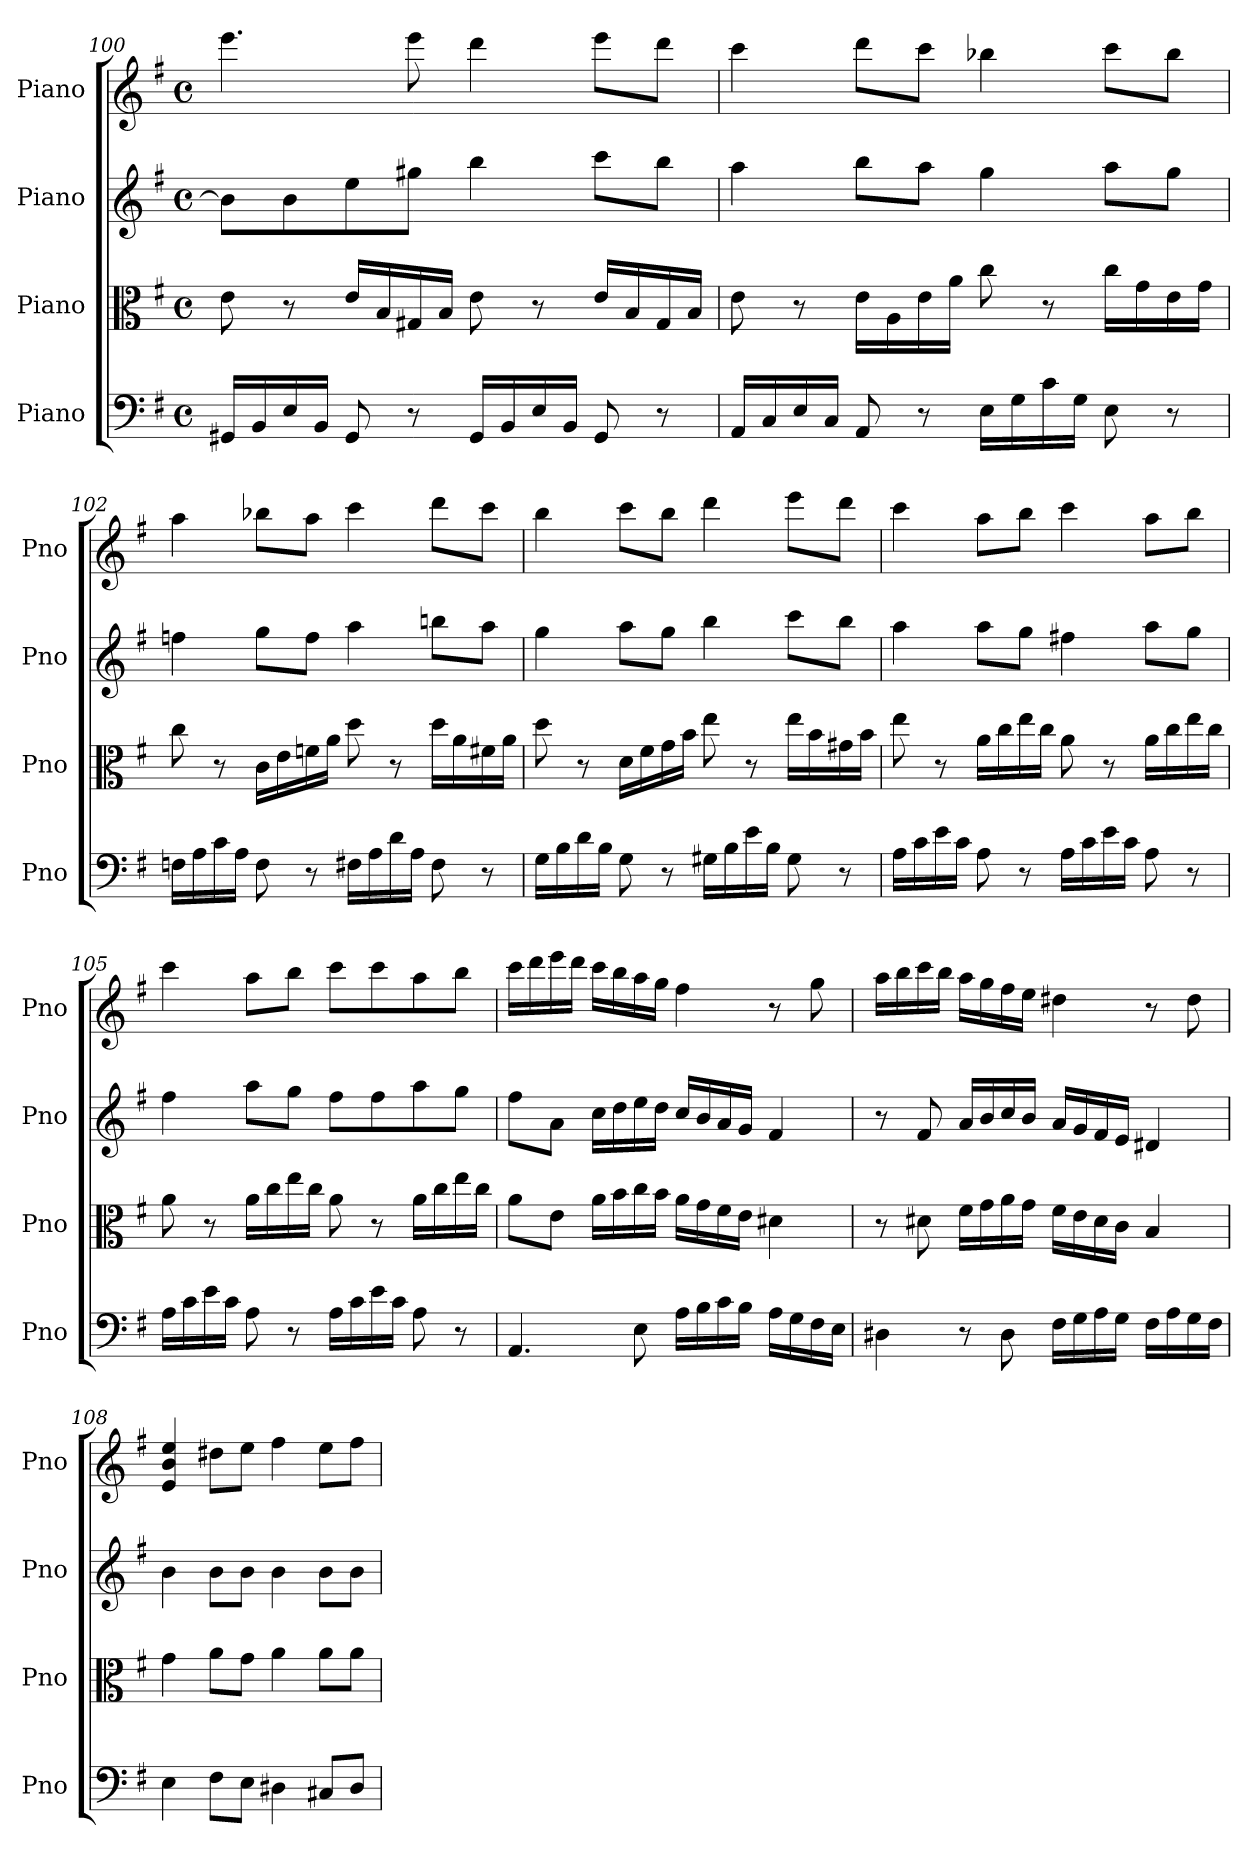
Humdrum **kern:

**kern	**kern	**kern	**kern
*part4	*part3	*part2	*part1
*staff4	*staff3	*staff2	*staff1
*I"Piano	*I"Piano	*I"Piano	*I"Piano
*I'Pno	*I'Pno	*I'Pno	*I'Pno
*clefF4	*clefC3	*clefG2	*clefG2
*k[f#]	*k[f#]	*k[f#]	*k[f#]
*M4/4	*M4/4	*M4/4	*M4/4
*met(c)	*met(c)	*met(c)	*met(c)
=100	=100	=100	=100
16GG#X/LL	8e\	8b\L]	4.eee\
16BB/	.	.	.
16E/	8r	8b\	.
16BB/JJ	.	.	.
8GG#/	16e/LL	8ee\	.
.	16B/	.	.
8r	16G#X/	8gg#X\J	8eee\
.	16B/JJ	.	.
16GG#/LL	8e\	4bb\	4ddd\
16BB/	.	.	.
16E/	8r	.	.
16BB/JJ	.	.	.
8GG#/	16e/LL	8ccc\L	8eee\L
.	16B/	.	.
8r	16G#/	8bb\J	8ddd\J
.	16B/JJ	.	.
=101	=101	=101	=101
16AA/LL	8e\	4aa\	4ccc\
16C/	.	.	.
16E/	8r	.	.
16C/JJ	.	.	.
8AA/	16e\LL	8bb\L	8ddd\L
.	16A\	.	.
8r	16e\	8aa\J	8ccc\J
.	16a\JJ	.	.
16E\LL	8cc\	4gg\	4bb-X\
16G\	.	.	.
16c\	8r	.	.
16G\JJ	.	.	.
8E\	16cc\LL	8aa\L	8ccc\L
.	16g\	.	.
8r	16e\	8gg\J	8bb-\J
.	16g\JJ	.	.
!!LO:LB:g=z
=102	=102	=102	=102
16Fn\LL	8cc\	4ffn\	4aa\
16A\	.	.	.
16c\	8r	.	.
16A\JJ	.	.	.
8F\	16c\LL	8gg\L	8bb-X\L
.	16e\	.	.
8r	16fn\	8ff\J	8aa\J
.	16a\JJ	.	.
16F#X\LL	8dd\	4aa\	4ccc\
16A\	.	.	.
16d\	8r	.	.
16A\JJ	.	.	.
8F#\	16dd\LL	8bbn\L	8ddd\L
.	16a\	.	.
8r	16f#X\	8aa\J	8ccc\J
.	16a\JJ	.	.
=103	=103	=103	=103
16G\LL	8dd\	4gg\	4bb\
16B\	.	.	.
16d\	8r	.	.
16B\JJ	.	.	.
8G\	16d\LL	8aa\L	8ccc\L
.	16f#\	.	.
8r	16g\	8gg\J	8bb\J
.	16b\JJ	.	.
16G#X\LL	8ee\	4bb\	4ddd\
16B\	.	.	.
16e\	8r	.	.
16B\JJ	.	.	.
8G#\	16ee\LL	8ccc\L	8eee\L
.	16b\	.	.
8r	16g#X\	8bb\J	8ddd\J
.	16b\JJ	.	.
=104	=104	=104	=104
16A\LL	8ee\	4aa\	4ccc\
16c\	.	.	.
16e\	8r	.	.
16c\JJ	.	.	.
8A\	16a\LL	8aa\L	8aa\L
.	16cc\	.	.
8r	16ee\	8gg\J	8bb\J
.	16cc\JJ	.	.
16A\LL	8a\	4ff#X\	4ccc\
16c\	.	.	.
16e\	8r	.	.
16c\JJ	.	.	.
8A\	16a\LL	8aa\L	8aa\L
.	16cc\	.	.
8r	16ee\	8gg\J	8bb\J
.	16cc\JJ	.	.
!!LO:LB:g=z
=105	=105	=105	=105
16A\LL	8a\	4ff#\	4ccc\
16c\	.	.	.
16e\	8r	.	.
16c\JJ	.	.	.
8A\	16a\LL	8aa\L	8aa\L
.	16cc\	.	.
8r	16ee\	8gg\J	8bb\J
.	16cc\JJ	.	.
16A\LL	8a\	8ff#\L	8ccc\L
16c\	.	.	.
16e\	8r	8ff#\	8ccc\
16c\JJ	.	.	.
8A\	16a\LL	8aa\	8aa\
.	16cc\	.	.
8r	16ee\	8gg\J	8bb\J
.	16cc\JJ	.	.
=106	=106	=106	=106
4.AA/	8a\L	8ff#\L	16ccc\LL
.	.	.	16ddd\
.	8e\J	8a\J	16eee\
.	.	.	16ddd\JJ
.	16a\LL	16cc\LL	16ccc\LL
.	16b\	16dd\	16bb\
8E\	16cc\	16ee\	16aa\
.	16b\JJ	16dd\JJ	16gg\JJ
16A\LL	16a\LL	16cc/LL	4ff#\
16B\	16g\	16b/	.
16c\	16f#\	16a/	.
16B\JJ	16e\JJ	16g/JJ	.
16A\LL	4d#X\	4f#/	8r
16G\	.	.	.
16F#\	.	.	8gg\
16E\JJ	.	.	.
=107	=107	=107	=107
4D#X\	8r	8r	16aa\LL
.	.	.	16bb\
.	8d#X\	8f#/	16ccc\
.	.	.	16bb\JJ
8r	16f#\LL	16a/LL	16aa\LL
.	16g\	16b/	16gg\
8D#\	16a\	16cc/	16ff#\
.	16g\JJ	16b/JJ	16ee\JJ
16F#\LL	16f#\LL	16a/LL	4dd#X\
16G\	16e\	16g/	.
16A\	16d#\	16f#/	.
16G\JJ	16c\JJ	16e/JJ	.
16F#\LL	4B/	4d#X/	8r
16A\	.	.	.
16G\	.	.	8dd#\
16F#\JJ	.	.	.
=108	=108	=108	=108
4E\	4g\	4b\	4e/ 4b/ 4ee/
8F#\L	8a\L	8b\L	8dd#X\L
8E\J	8g\J	8b\J	8ee\J
4D#X\	4a\	4b\	4ff#\
8C#X/L	8a\L	8b\L	8ee\L
8D#/J	8a\J	8b\J	8ff#\J
=	=	=	=
*-	*-	*-	*-
